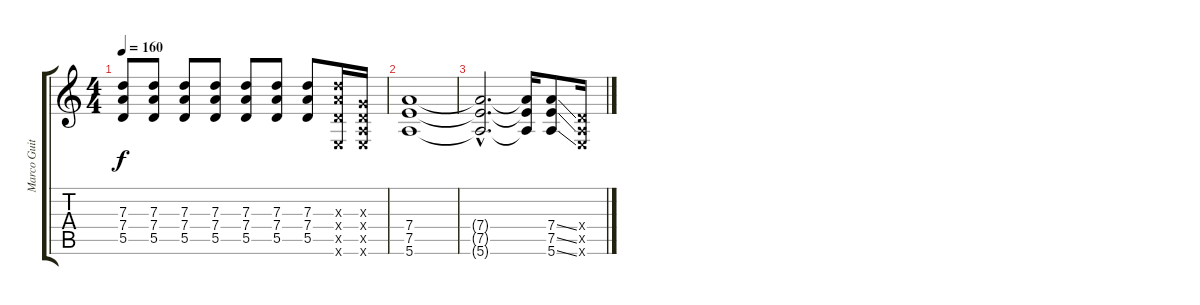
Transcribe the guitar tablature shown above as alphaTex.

\track ("Marco Guitar" "Marco Guit") {instrument overdrivenguitar}
\staff {score tabs}
\tuning (E4 B3 G3 D3 A2 E2) {hide}
\ts (4 4)
\tempo 160
\clef g2
\ks c
(7.3 7.4 5.5).8{dy f} (7.3 7.4 5.5).8 (7.3 7.4 5.5).8 (7.3 7.4 5.5).8 (7.3 7.4 5.5).8 (7.3 7.4 5.5).8 (7.3 7.4 5.5).8 (7.3{x} 7.4{x} 5.5{x} 0.6{x}).16 (0.3{x} 0.4{x} 0.5{x} 0.6{x}).16 |
(7.4 7.5 5.6).1 |
(7.4{hac t} 7.5{hac t} 5.6{hac t}).2{d} (7.4{t} 7.5{t} 5.6{t}).16 (7.4{ss} 7.5{ss} 5.6{ss}).8 (0.4{x} 0.5{x} 0.6{x}).16
